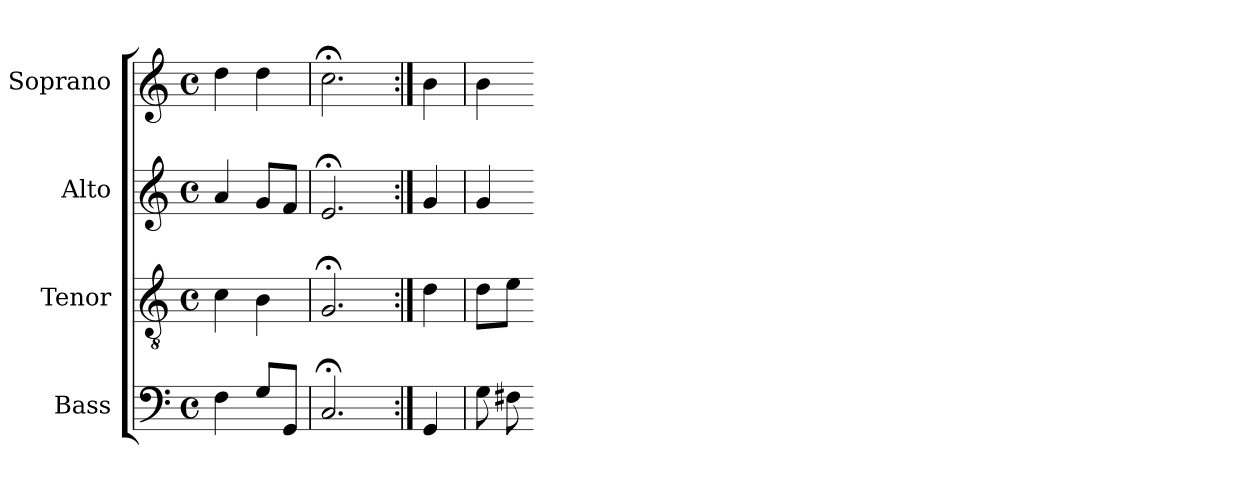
**kern	**kern	**kern	**kern
*part4	*part3	*part2	*part1
*staff4	*staff3	*staff2	*staff1
*I"Bass	*I"Tenor	*I"Alto	*I"Soprano
*I'B	*I'T	*I'A	*I'S
*clefF4	*clefGv2	*clefG2	*clefG2
*k[]	*k[]	*k[]	*k[]
*C:	*C:	*C:	*C:
*M4/4	*M4/4	*M4/4	*M4/4
*met(c)	*met(c)	*met(c)	*met(c)
*MM100	*MM100	*MM100	*MM100
=	=	=	=
4F	4c	4a	4dd
8GL	4B	8gL	4dd
8GGJ	.	8fJ	.
=8	=8	=8	=8
2.C;<	2.G;<	2.e;<	2.cc;<
=:|!	=:|!	=:|!	=:|!
4GG	4d	4g	4b
=9	=9	=9	=9
8G	8dL	4g	4b
8F#X	8eJ	.	.
=-	=-	=-	=-
*-	*-	*-	*-
